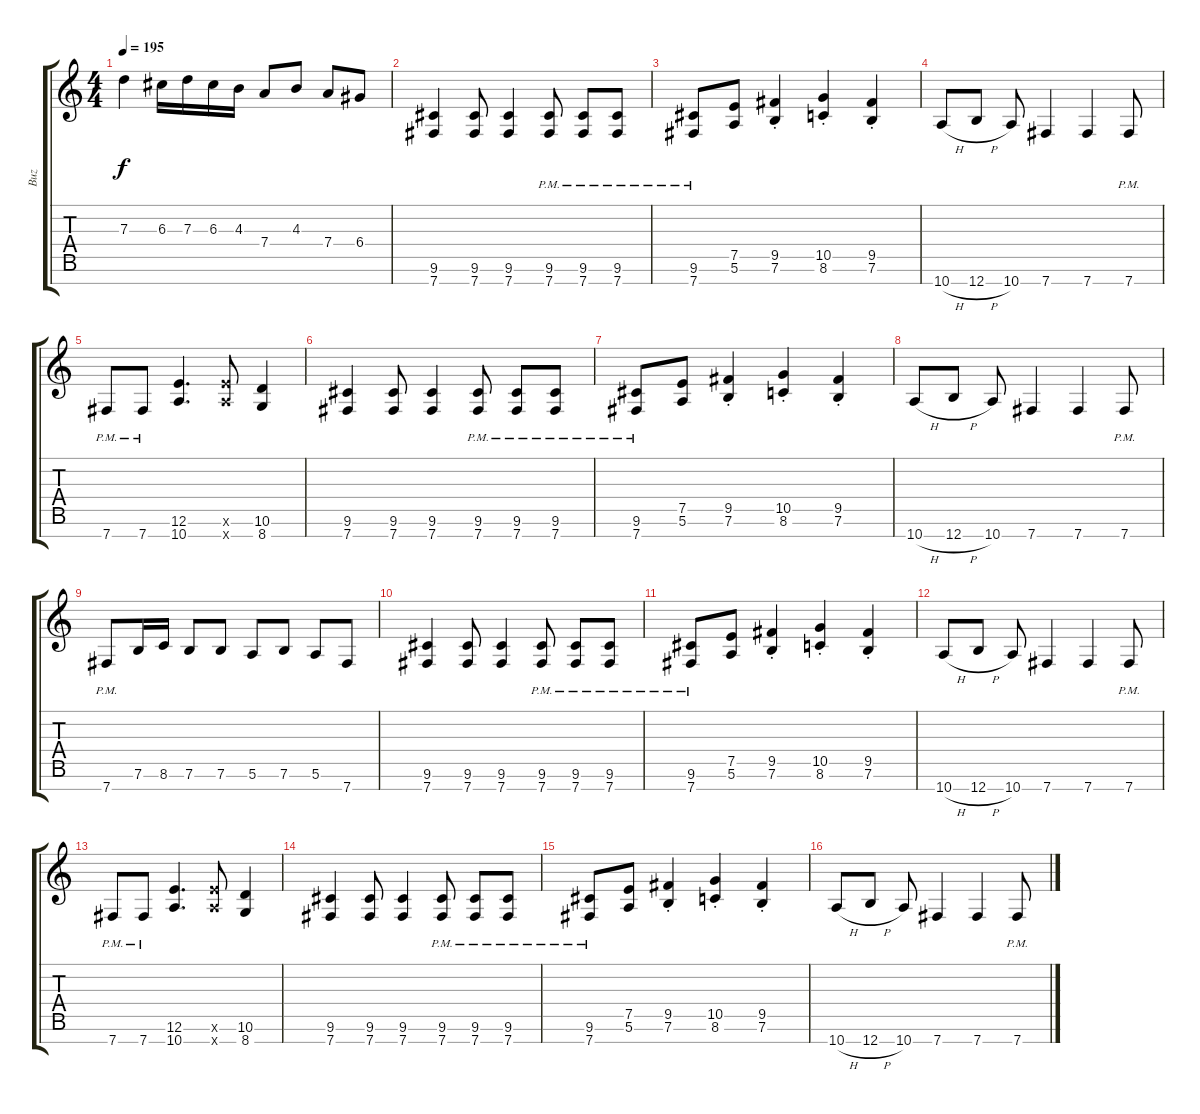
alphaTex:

\track ("Buz" "Buz") {instrument distortionguitar}
\staff {score tabs}
\tuning (E4 B3 G3 D3 A2 E2 B1) {hide}
\ts (4 4)
\tempo 195
\clef g2
\ks c
7.3.4{dy f} 6.3.16 7.3.16 6.3.16 4.3.16 7.4.8 4.3.8 7.4.8 6.4.8 |
(9.6 7.7).4 (9.6 7.7).8 (9.6 7.7).4 (9.6{pm} 7.7{pm}).8 (9.6{pm} 7.7{pm}).8 (9.6{pm} 7.7{pm}).8 |
(9.6{pm} 7.7{pm}).8 (7.5 5.6).8 (9.5{st} 7.6{st}).4 (10.5{st} 8.6{st}).4 (9.5{st} 7.6{st}).4 |
10.7{h}.8 12.7{h}.8 10.7.8 7.7.4 7.7.4 7.7{pm}.8 |
7.7{pm}.8 7.7{pm}.8 (12.6 10.7).4{d} (12.6{x} 10.7{x}).8 (10.6 8.7).4 |
(9.6 7.7).4 (9.6 7.7).8 (9.6 7.7).4 (9.6{pm} 7.7{pm}).8 (9.6{pm} 7.7{pm}).8 (9.6{pm} 7.7{pm}).8 |
(9.6{pm} 7.7{pm}).8 (7.5 5.6).8 (9.5{st} 7.6{st}).4 (10.5{st} 8.6{st}).4 (9.5{st} 7.6{st}).4 |
10.7{h}.8 12.7{h}.8 10.7.8 7.7.4 7.7.4 7.7{pm}.8 |
7.7{pm}.8 7.6.16 8.6.16 7.6.8 7.6.8 5.6.8 7.6.8 5.6.8 7.7.8 |
(9.6 7.7).4 (9.6 7.7).8 (9.6 7.7).4 (9.6{pm} 7.7{pm}).8 (9.6{pm} 7.7{pm}).8 (9.6{pm} 7.7{pm}).8 |
(9.6{pm} 7.7{pm}).8 (7.5 5.6).8 (9.5{st} 7.6{st}).4 (10.5{st} 8.6{st}).4 (9.5{st} 7.6{st}).4 |
10.7{h}.8 12.7{h}.8 10.7.8 7.7.4 7.7.4 7.7{pm}.8 |
7.7{pm}.8 7.7{pm}.8 (12.6 10.7).4{d} (12.6{x} 10.7{x}).8 (10.6 8.7).4 |
(9.6 7.7).4 (9.6 7.7).8 (9.6 7.7).4 (9.6{pm} 7.7{pm}).8 (9.6{pm} 7.7{pm}).8 (9.6{pm} 7.7{pm}).8 |
(9.6{pm} 7.7{pm}).8 (7.5 5.6).8 (9.5{st} 7.6{st}).4 (10.5{st} 8.6{st}).4 (9.5{st} 7.6{st}).4 |
10.7{h}.8 12.7{h}.8 10.7.8 7.7.4 7.7.4 7.7{pm}.8
